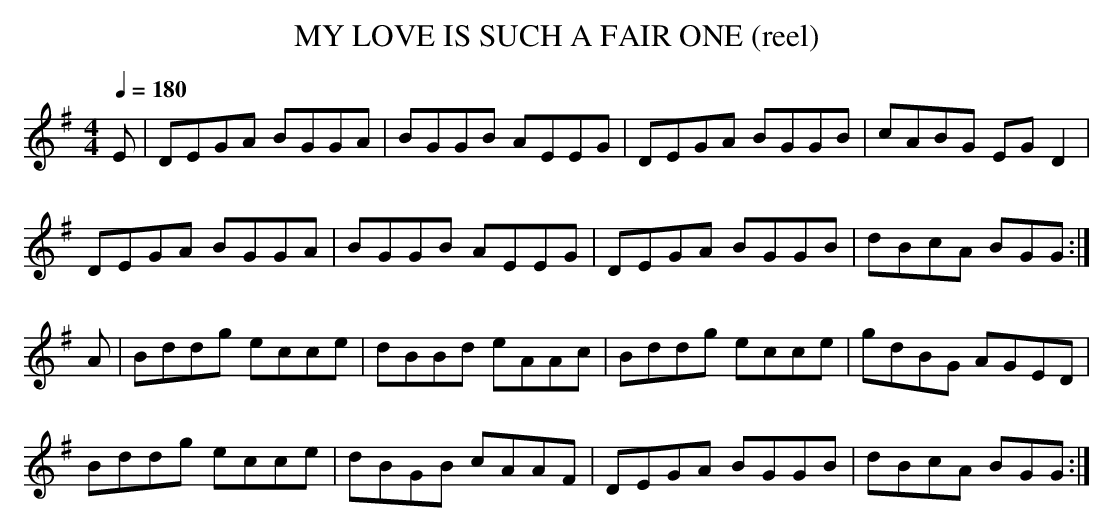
X:1
T:MY LOVE IS SUCH A FAIR ONE (reel)
L:1/8
Q:1/4=180
M:4/4
K:G
E|DEGA BGGA|BGGB AEEG|DEGA BGGB|cABG EG D2|
DEGA BGGA|BGGB AEEG|DEGA BGGB|dBcA BGG :|
A|Bddg ecce|dBBd eAAc|Bddg ecce|gdBG AGED|
Bddg ecce|dBGB cAAF|DEGA BGGB|dBcA BGG :|
